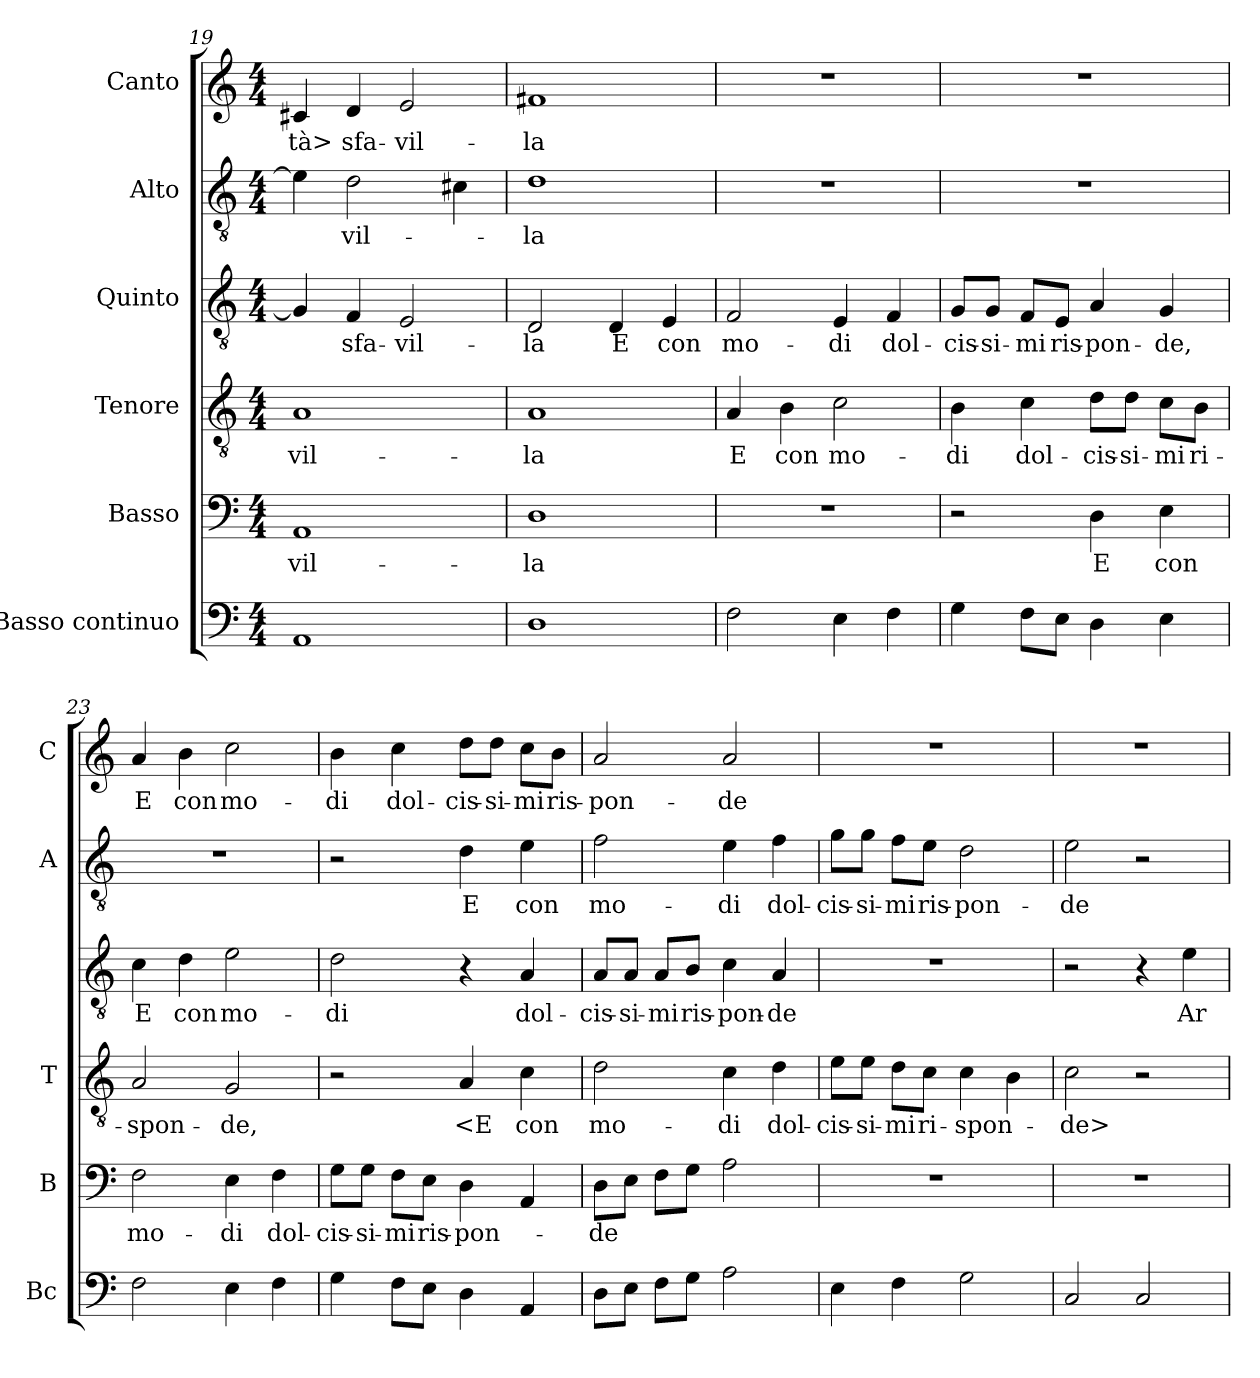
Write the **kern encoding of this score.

**kern	**kern	**text	**kern	**text	**kern	**text	**kern	**text	**kern	**text
*part6	*part5	*part5	*part4	*part4	*part3	*part3	*part2	*part2	*part1	*part1
*staff6	*staff5	*staff5	*staff4	*staff4	*staff3	*staff3	*staff2	*staff2	*staff1	*staff1
*I"Basso continuo	*I"Basso	*	*I"Tenore	*	*I"Quinto	*	*I"Alto	*	*I"Canto	*
*I'Bc	*I'B	*	*I'T	*	*	*	*I'A	*	*I'C	*
*clefF4	*clefF4	*	*clefGv2	*	*clefGv2	*	*clefGv2	*	*clefG2	*
*k[]	*k[]	*	*k[]	*	*k[]	*	*k[]	*	*k[]	*
*C:	*C:	*	*C:	*	*C:	*	*C:	*	*C:	*
*M4/4	*M4/4	*	*M4/4	*	*M4/4	*	*M4/4	*	*M4/4	*
=19	=19	=19	=19	=19	=19	=19	=19	=19	=19	=19
1AA	1AA	-vil-	1A	-vil-	4G]	.	4e]	.	4c#X	-tà>
.	.	.	.	.	4F	sfa-	2d	-vil-	4d	sfa-
.	.	.	.	.	2E	-vil-	.	.	2e	-vil-
.	.	.	.	.	.	.	4c#X	.	.	.
=20	=20	=20	=20	=20	=20	=20	=20	=20	=20	=20
1D	1D	-la	1A	-la	2D	-la	1d	-la	1f#X	-la
.	.	.	.	.	4D	E	.	.	.	.
.	.	.	.	.	4E	con	.	.	.	.
=21	=21	=21	=21	=21	=21	=21	=21	=21	=21	=21
2F	1r	.	4A	E	2F	mo-	1r	.	1r	.
.	.	.	4B	con	.	.	.	.	.	.
4E	.	.	2c	mo-	4E	-di	.	.	.	.
4F	.	.	.	.	4F	dol-	.	.	.	.
=22	=22	=22	=22	=22	=22	=22	=22	=22	=22	=22
4G	2r	.	4B	-di	8G/L	-cis-	1r	.	1r	.
.	.	.	.	.	8G/J	-si-	.	.	.	.
8F\L	.	.	4c	dol-	8F/L	-mi	.	.	.	.
8E\J	.	.	.	.	8E/J	ris-	.	.	.	.
4D	4D	E	8d\L	-cis-	4A	-pon-	.	.	.	.
.	.	.	8d\J	-si-	.	.	.	.	.	.
4E	4E	con	8c\L	-mi	4G	-de,	.	.	.	.
.	.	.	8B\J	ri-	.	.	.	.	.	.
=23	=23	=23	=23	=23	=23	=23	=23	=23	=23	=23
2F	2F	mo-	2A	-spon-	4c	E	1r	.	4a	E
.	.	.	.	.	4d	con	.	.	4b	con
4E	4E	-di	2G	-de,	2e	mo-	.	.	2cc	mo-
4F	4F	dol-	.	.	.	.	.	.	.	.
=24	=24	=24	=24	=24	=24	=24	=24	=24	=24	=24
4G	8G\L	-cis-	2r	.	2d	-di	2r	.	4b	-di
.	8G\J	-si-	.	.	.	.	.	.	.	.
8F\L	8F\L	-mi	.	.	.	.	.	.	4cc	dol-
8E\J	8E\J	ris-	.	.	.	.	.	.	.	.
4D	4D	-pon-	4A	<E	4r	.	4d	E	8dd\L	-cis-
.	.	.	.	.	.	.	.	.	8dd\J	-si-
4AA	4AA	.	4c	con	4A	dol-	4e	con	8cc\L	-mi
.	.	.	.	.	.	.	.	.	8b\J	ris-
=25	=25	=25	=25	=25	=25	=25	=25	=25	=25	=25
8D\L	8D\L	-de	2d	mo-	8A/L	-cis-	2f	mo-	2a	-pon-
8E\J	8E\J	.	.	.	8A/J	-si-	.	.	.	.
8F\L	8F\L	.	.	.	8A/L	-mi	.	.	.	.
8G\J	8G\J	.	.	.	8B/J	ris-	.	.	.	.
2A	2A	.	4c	-di	4c	-pon-	4e	-di	2a	-de
.	.	.	4d	dol-	4A	-de	4f	dol-	.	.
=26	=26	=26	=26	=26	=26	=26	=26	=26	=26	=26
4E	1r	.	8e\L	-cis-	1r	.	8g\L	-cis-	1r	.
.	.	.	8e\J	-si-	.	.	8g\J	-si-	.	.
4F	.	.	8d\L	-mi	.	.	8f\L	-mi	.	.
.	.	.	8c\J	ri-	.	.	8e\J	ris-	.	.
2G	.	.	4c	-spon-	.	.	2d	-pon-	.	.
.	.	.	4B	.	.	.	.	.	.	.
=27	=27	=27	=27	=27	=27	=27	=27	=27	=27	=27
2C	1r	.	2c	-de>	2r	.	2e	-de	1r	.
2C	.	.	2r	.	4r	.	2r	.	.	.
.	.	.	.	.	4e	Ar-	.	.	.	.
=	=	=	=	=	=	=	=	=	=	=
*-	*-	*-	*-	*-	*-	*-	*-	*-	*-	*-
